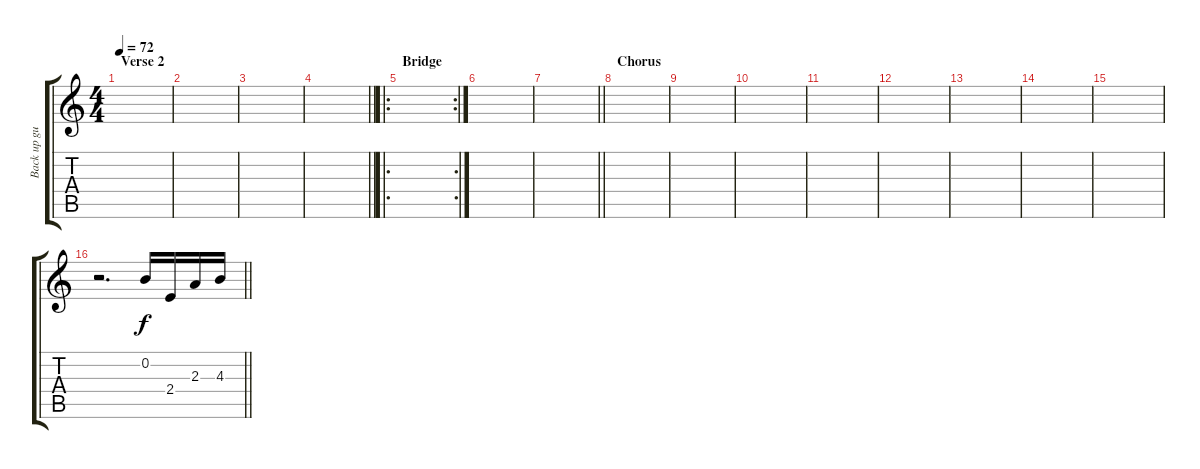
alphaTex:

\track ("Back up guitar" "Back up gu") {instrument acousticguitarnylon}
\staff {score tabs}
\tuning (E4 B3 G3 D3 A2 E2) {hide}
\ts (4 4)
\section ("" "Verse 2")
\tempo 72
\clef g2
\ks c
|
|
|
\barLineRight lightlight
|
\ro
\rc 2
\section ("" "Bridge")
|
|
\barLineRight lightlight
|
\section ("" "Chorus")
|
|
|
|
|
|
|
|
\barLineRight lightlight
r.2{d} 0.2.16 2.4.16 2.3.16 4.3.16
